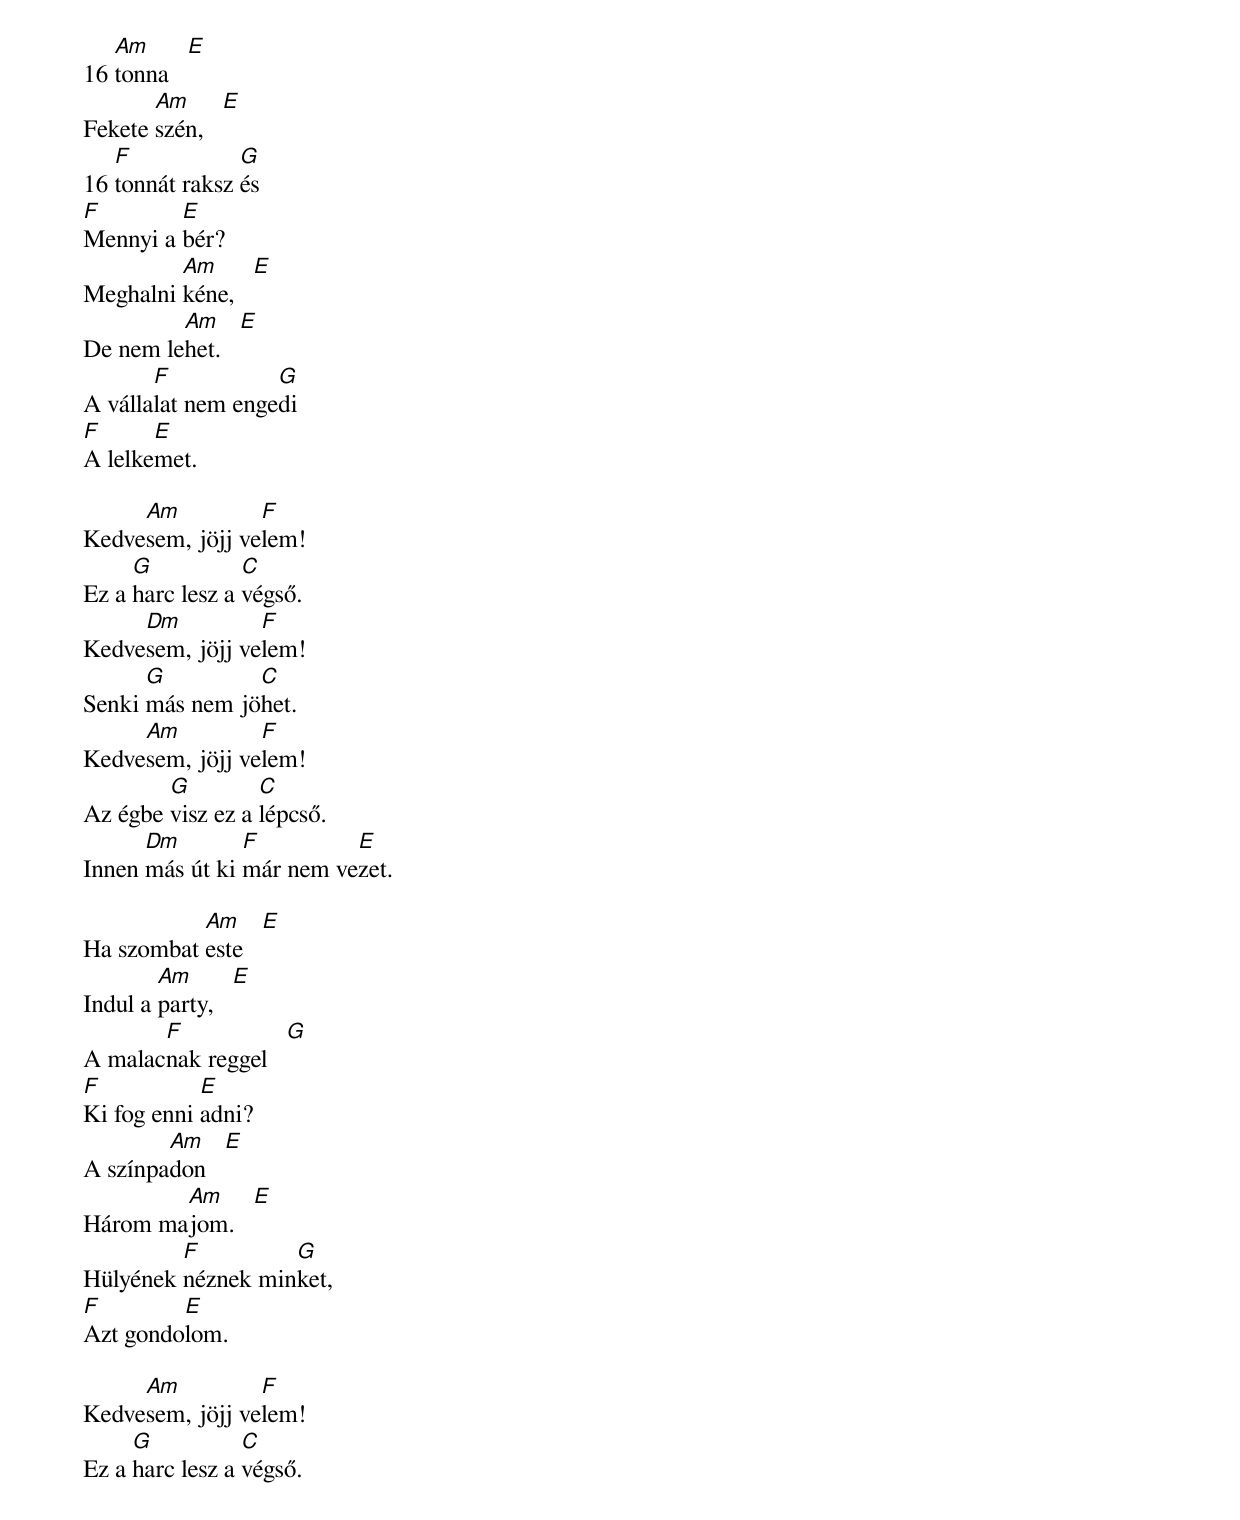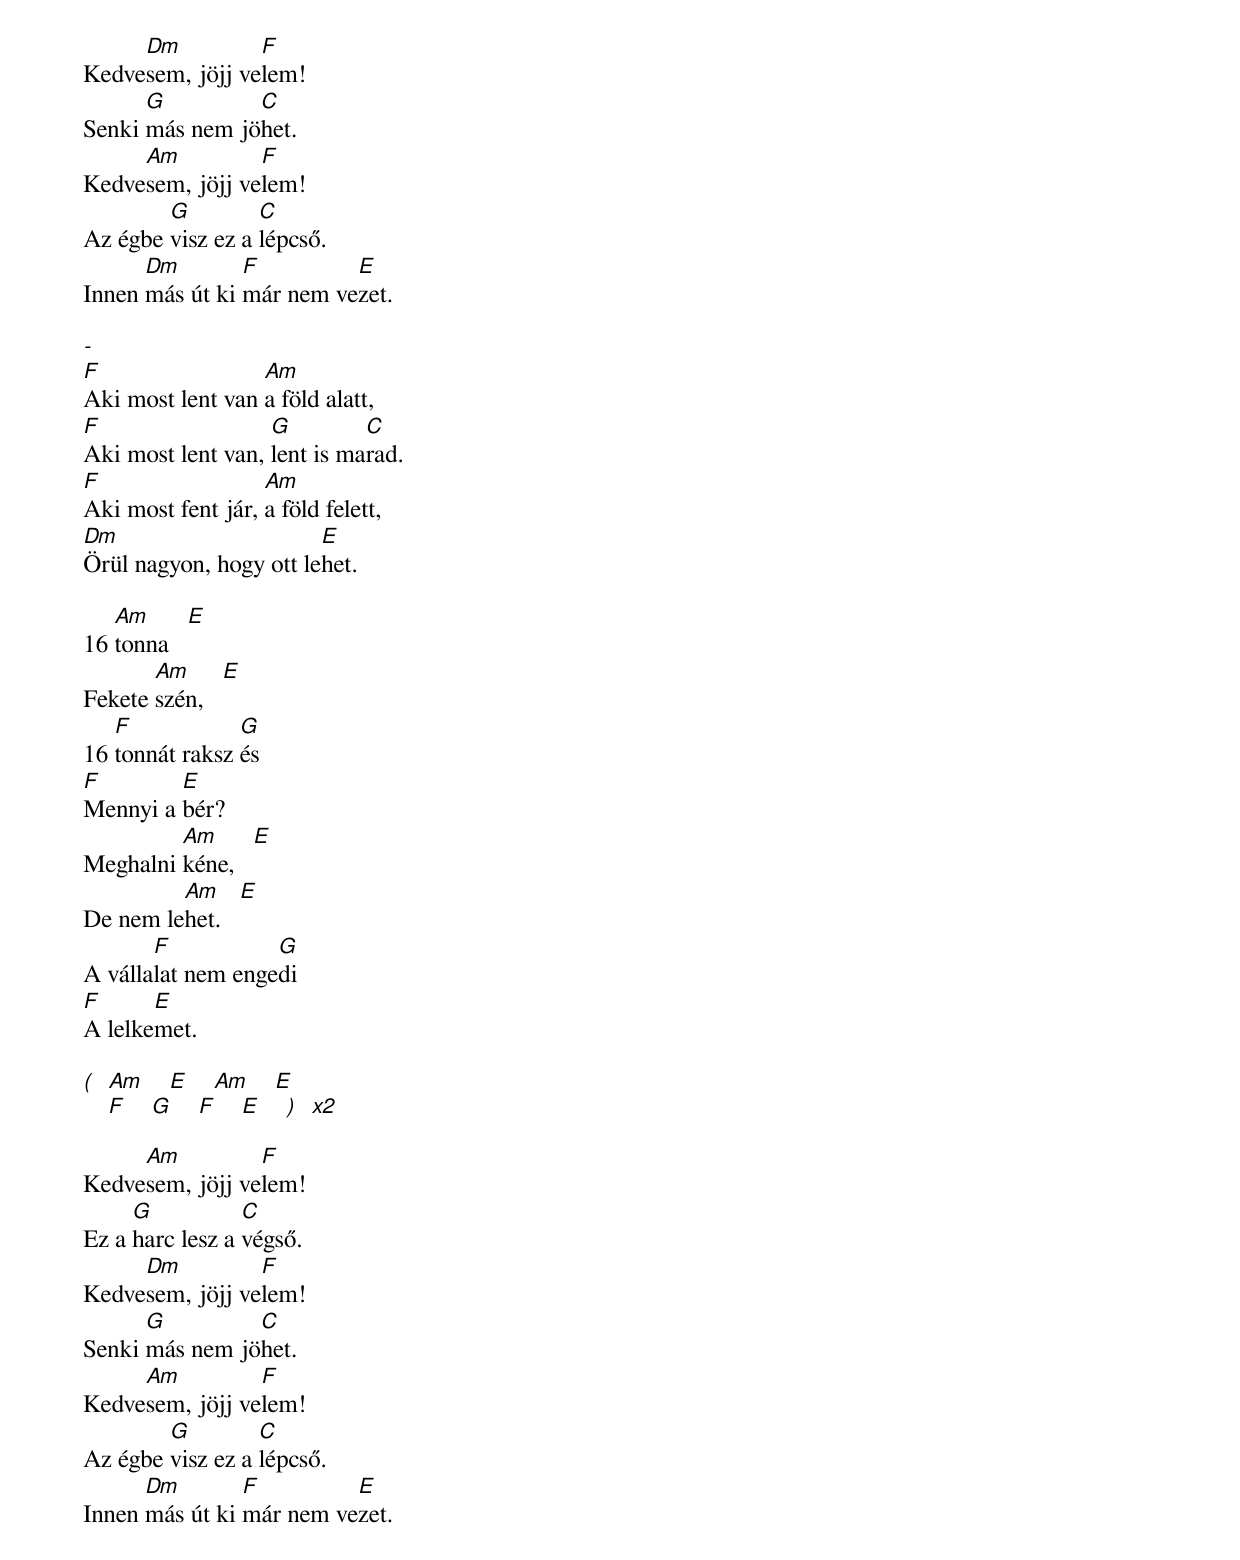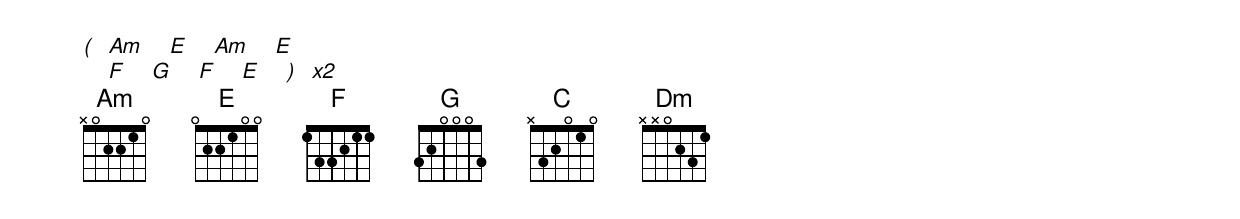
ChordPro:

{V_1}
16 [Am]tonna   [E]
Fekete [Am]szén,   [E]
16 [F]tonnát raksz [G]és
[F]Mennyi a [E]bér?
Meghalni [Am]kéne,   [E]
De nem le[Am]het.   [E]
A válla[F]lat nem enge[G]di
[F]A lelke[E]met.

{C}
Kedve[Am]sem, jöjj ve[F]lem!
Ez a [G]harc lesz a [C]végső.
Kedve[Dm]sem, jöjj ve[F]lem!
Senki [G]más nem jö[C]het.
Kedve[Am]sem, jöjj ve[F]lem!
Az égbe [G]visz ez a [C]lépcső.
Innen [Dm]más út ki [F]már nem ve[E]zet.

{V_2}
Ha szombat [Am]este   [E]
Indul a [Am]party,   [E]
A malac[F]nak reggel   [G]
[F]Ki fog enni [E]adni?
A színpa[Am]don   [E]
Három ma[Am]jom.   [E]
Hülyének [F]néznek min[G]ket,
[F]Azt gondo[E]lom.

{C}
Kedve[Am]sem, jöjj ve[F]lem!
Ez a [G]harc lesz a [C]végső.
Kedve[Dm]sem, jöjj ve[F]lem!
Senki [G]más nem jö[C]het.
Kedve[Am]sem, jöjj ve[F]lem!
Az égbe [G]visz ez a [C]lépcső.
Innen [Dm]más út ki [F]már nem ve[E]zet.

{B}
[-]
[F]Aki most lent van [Am]a föld alatt,
[F]Aki most lent van, [G]lent is ma[C]rad.
[F]Aki most fent jár, [Am]a föld felett,
[Dm]Örül nagyon, hogy ott le[E]het.

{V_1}
16 [Am]tonna   [E]
Fekete [Am]szén,   [E]
16 [F]tonnát raksz [G]és
[F]Mennyi a [E]bér?
Meghalni [Am]kéne,   [E]
De nem le[Am]het.   [E]
A válla[F]lat nem enge[G]di
[F]A lelke[E]met.

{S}
[(]  [Am]    [E]    [Am]    [E]
    [F]    [G]    [F]    [E]    [)]  [x2]

{C}
Kedve[Am]sem, jöjj ve[F]lem!
Ez a [G]harc lesz a [C]végső.
Kedve[Dm]sem, jöjj ve[F]lem!
Senki [G]más nem jö[C]het.
Kedve[Am]sem, jöjj ve[F]lem!
Az égbe [G]visz ez a [C]lépcső.
Innen [Dm]más út ki [F]már nem ve[E]zet.

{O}
[(]  [Am]    [E]    [Am]    [E]
    [F]    [G]    [F]    [E]    [)]  [x2]
